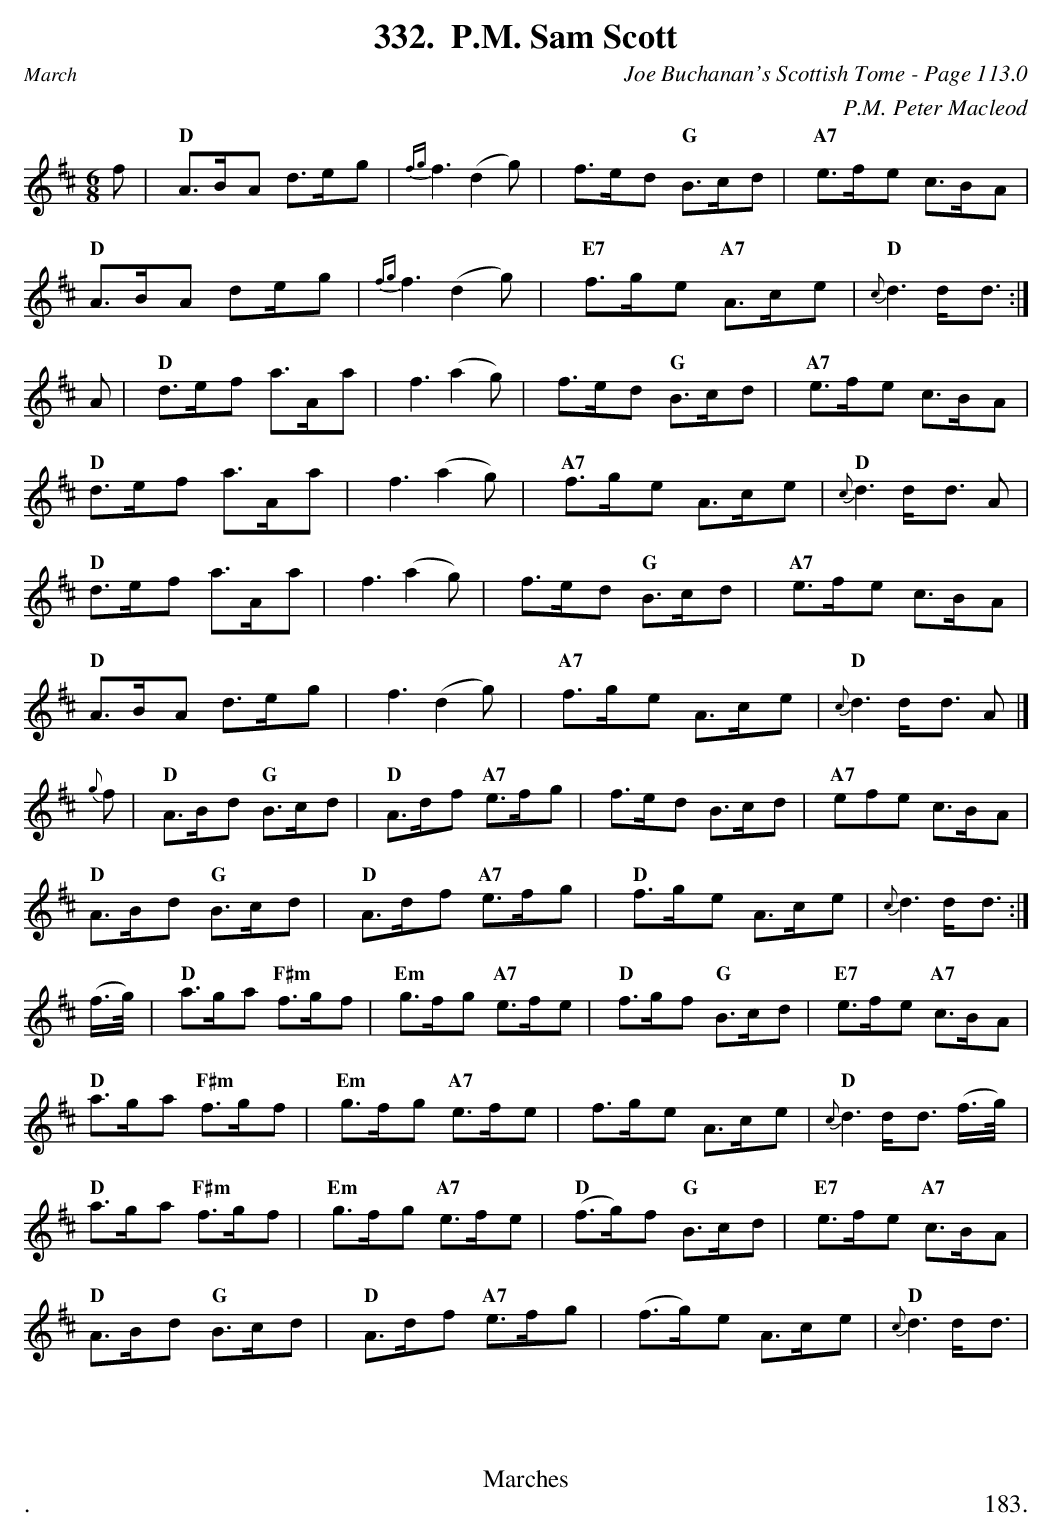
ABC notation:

X:1
T:P.M. Sam Scott
C:Joe Buchanan's Scottish Tome - Page 113.0
C:P.M. Peter Macleod
L:1/8
M:6/8
K:D
f | "D"A>BA d>eg | {fg}f3 (d2g) | f>ed "G"B>cd | "A7"e>fe c>BA |
"D"A>BA de/g | {fg}f3 (d2g) | "E7"f>ge "A7"A>ce | "D"{c}d3 d<d :|
A | "D"d>ef a>Aa | f3 (a2 g) | f>ed "G"B>cd | "A7"e>fe c>BA |
"D"d>ef a>Aa | f3 (a2 g) | "A7"f>ge A>ce | "D"{c}d3 d<d A |
"D"d>ef a>Aa | f3 (a2 g) | f>ed "G"B>cd | "A7"e>fe c>BA |
"D"A>BA d>eg | f3 (d2g) | "A7"f>ge A>ce | "D"{c}d3 d<d A |]
{g}f | "D"A>Bd "G"B>cd | "D"A>df "A7"e>fg | f>ed B>cd | "A7"efe c>BA |
"D"A>Bd "G"B>cd | "D"A>df "A7"e>fg | "D"f>ge A>ce | {c} d3 d<d :|
(f/>g/) | "D"a>ga "F#m"f>gf | "Em"g>fg "A7"e>fe | "D"f>gf "G"B>cd | "E7"e>fe "A7"c>BA |
"D"a>ga "F#m"f>gf | "Em"g>fg "A7"e>fe | f>ge A>ce | "D"{c}d3 d<d (f/>g/) |
"D"a>ga "F#m"f>gf | "Em"g>fg "A7"e>fe | "D"(f>g)f "G"B>cd | "E7"e>fe "A7"c>BA |
"D"A>Bd "G"B>cd | "D"A>df "A7"e>fg | (f>g)e A>ce | "D"{c}d3 d<d |
